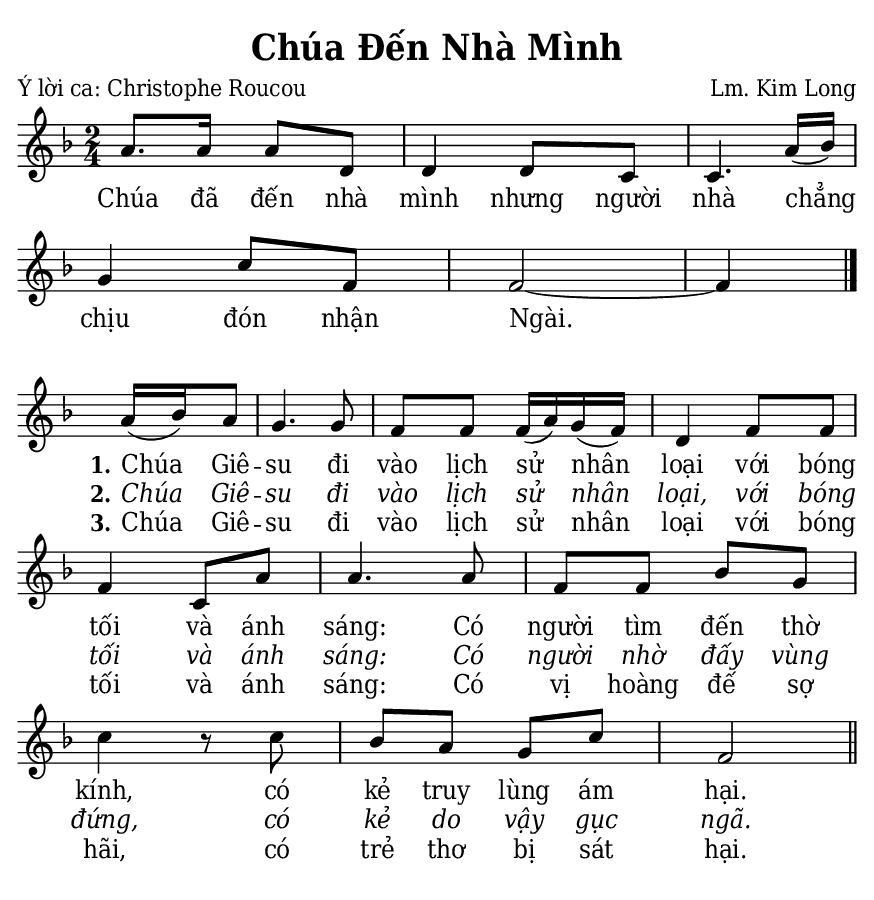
% Cài đặt chung
\version "2.24.3"
\include "english.ly"

\header {
  title = "Chúa Đến Nhà Mình"
  poet = "Ý lời ca: Christophe Roucou"
  composer = "Lm. Kim Long"
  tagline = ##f
}

% Nhạc
nhacPhanMot = \relative c'' {
  \key f \major
  \time 2/4
  a8. a16 a8 d, |
  d4 d8 c |
  c4. a'16 (bf) |
  g4 c8 f, |
  f2 ~ |
  f4 \bar "|."
}

nhacPhanHai = \relative c'' {
  \key f \major
  \time 2/4
  \partial 4 a16 (bf) a8 |
  g4. g8 |
  f f f16 (a) g (f) |
  d4 f8 f |
  f4 c8 a' |
  a4. a8 |
  f f bf g |
  c4 r8 c |
  bf a g c |
  f,2 \bar "||"
}

% Lời
loiPhanMot = \lyricmode {
  Chúa đã đến nhà mình nhưng người nhà chẳng chịu đón nhận Ngài.
}

loiPhanHai = \lyricmode {
  <<
    {
      \set stanza = "1."
      Chúa Giê -- su đi vào lịch sử nhân loại với bóng tối và ánh sáng:
      Có người tìm đến thờ kính, có kẻ truy lùng ám hại.
    }
    \new Lyrics {
	    \set associatedVoice = "beSop"
	    \set stanza = "2."
      \override Lyrics.LyricText.font-shape = #'italic
      Chúa Giê -- su đi vào lịch sử nhân loại, với bóng tối và ánh sáng:
      Có người nhờ đấy vùng đứng, có kẻ do vậy gục ngã.
    }
    \new Lyrics {
	    \set associatedVoice = "beSop"
	    \set stanza = "3."
      Chúa Giê -- su đi vào lịch sử nhân loại với bóng tối và ánh sáng:
      Có vị hoàng đế sợ hãi, có trẻ thơ bị sát hại.
    }
  >>
}

% Dàn trang
\paper {
  #(set-paper-size "a5")
  top-margin = 3\mm
  bottom-margin = 3\mm
  left-margin = 3\mm
  right-margin = 3\mm
  indent = #0
  #(define fonts
	 (make-pango-font-tree "Deja Vu Serif Condensed"
	 		       "Deja Vu Serif Condensed"
			       "Deja Vu Serif Condensed"
			       (/ 20 20)))
  print-page-number = ##f
}

\score {
  <<
    \new Staff <<
        \clef treble
        \new Voice = beSop {
          \nhacPhanMot
        }
      \new Lyrics \lyricsto beSop \loiPhanMot
    >>
  >>
  \layout {
    \override Lyrics.LyricSpace.minimum-distance = #3
    \override Score.BarNumber.break-visibility = ##(#f #f #f)
    \override Score.SpacingSpanner.uniform-stretching = ##t
    ragged-last = ##f
  }
}

\score {
  <<
    \new Staff <<
        \clef treble
        \new Voice = beSop {
          \nhacPhanHai
        }
      \new Lyrics \lyricsto beSop \loiPhanHai
    >>
  >>
  \layout {
    \override Staff.TimeSignature.transparent = ##t
    \override Lyrics.LyricSpace.minimum-distance = #2.7
    \override Score.BarNumber.break-visibility = ##(#f #f #f)
    \override Score.SpacingSpanner.uniform-stretching = ##t
    ragged-last = ##f
  }
}
